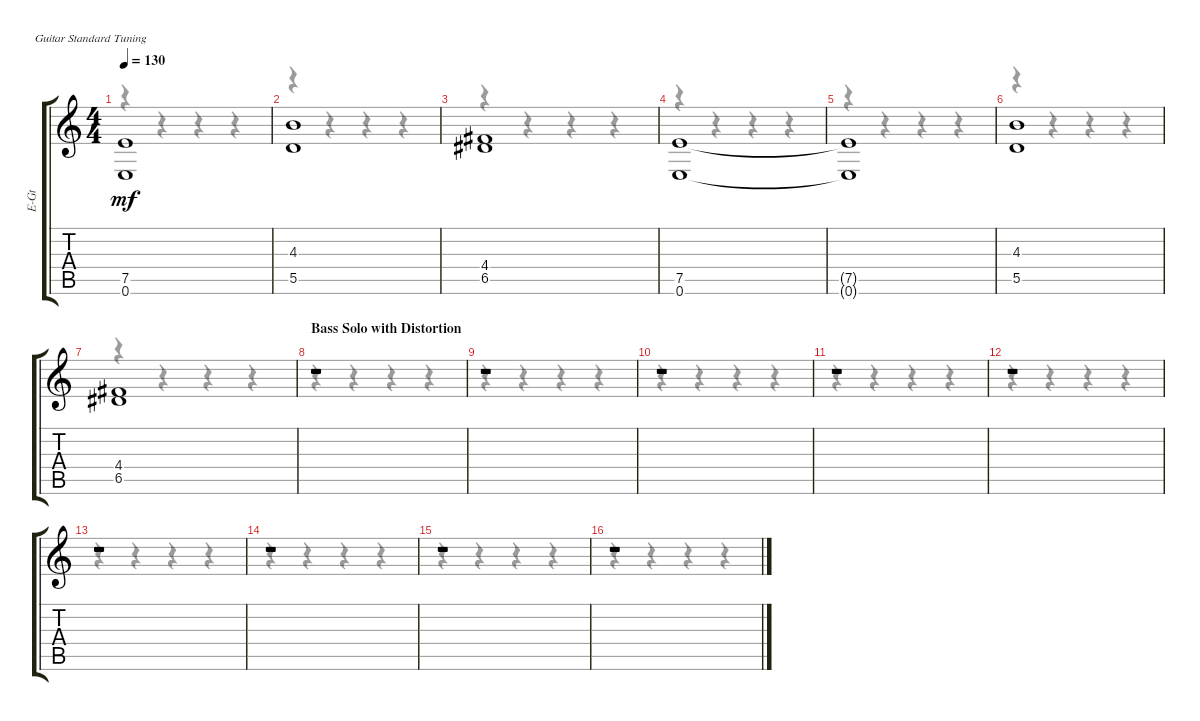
\bracketExtendMode groupsimilarinstruments
\track ("Backing Guitar" "E-Gt") {instrument distortionguitar}
\staff {score tabs}
\tuning (E4 B3 G3 D3 A2 E2)
\voice
\ts (4 4)
\tempo 130
\clef g2
\ks c
(7.5{t} 0.6{t}).1{dy mf} |
(4.3 5.5).1 |
(4.4{acc #} 6.5{acc #}).1 |
(7.5 0.6).1 |
(7.5{t} 0.6{t}).1 |
(4.3 5.5).1 |
(4.4{acc #} 6.5{acc #}).1 |
\section ("" "Bass Solo with Distortion  ")
r.1 |
r.1 |
r.1 |
r.1 |
r.1 |
r.1 |
r.1 |
r.1 |
r.1
\voice
\clef g2
\ottava regular
\simile none
\ks c
r.4{dy mf} r.4 r.4 r.4 |
r.4 r.4 r.4 r.4 |
r.4 r.4 r.4 r.4 |
r.4 r.4 r.4 r.4 |
r.4 r.4 r.4 r.4 |
r.4 r.4 r.4 r.4 |
r.4 r.4 r.4 r.4 |
r.4 r.4 r.4 r.4 |
r.4 r.4 r.4 r.4 |
r.4 r.4 r.4 r.4 |
r.4 r.4 r.4 r.4 |
r.4 r.4 r.4 r.4 |
r.4 r.4 r.4 r.4 |
r.4 r.4 r.4 r.4 |
r.4 r.4 r.4 r.4 |
r.4 r.4 r.4 r.4
